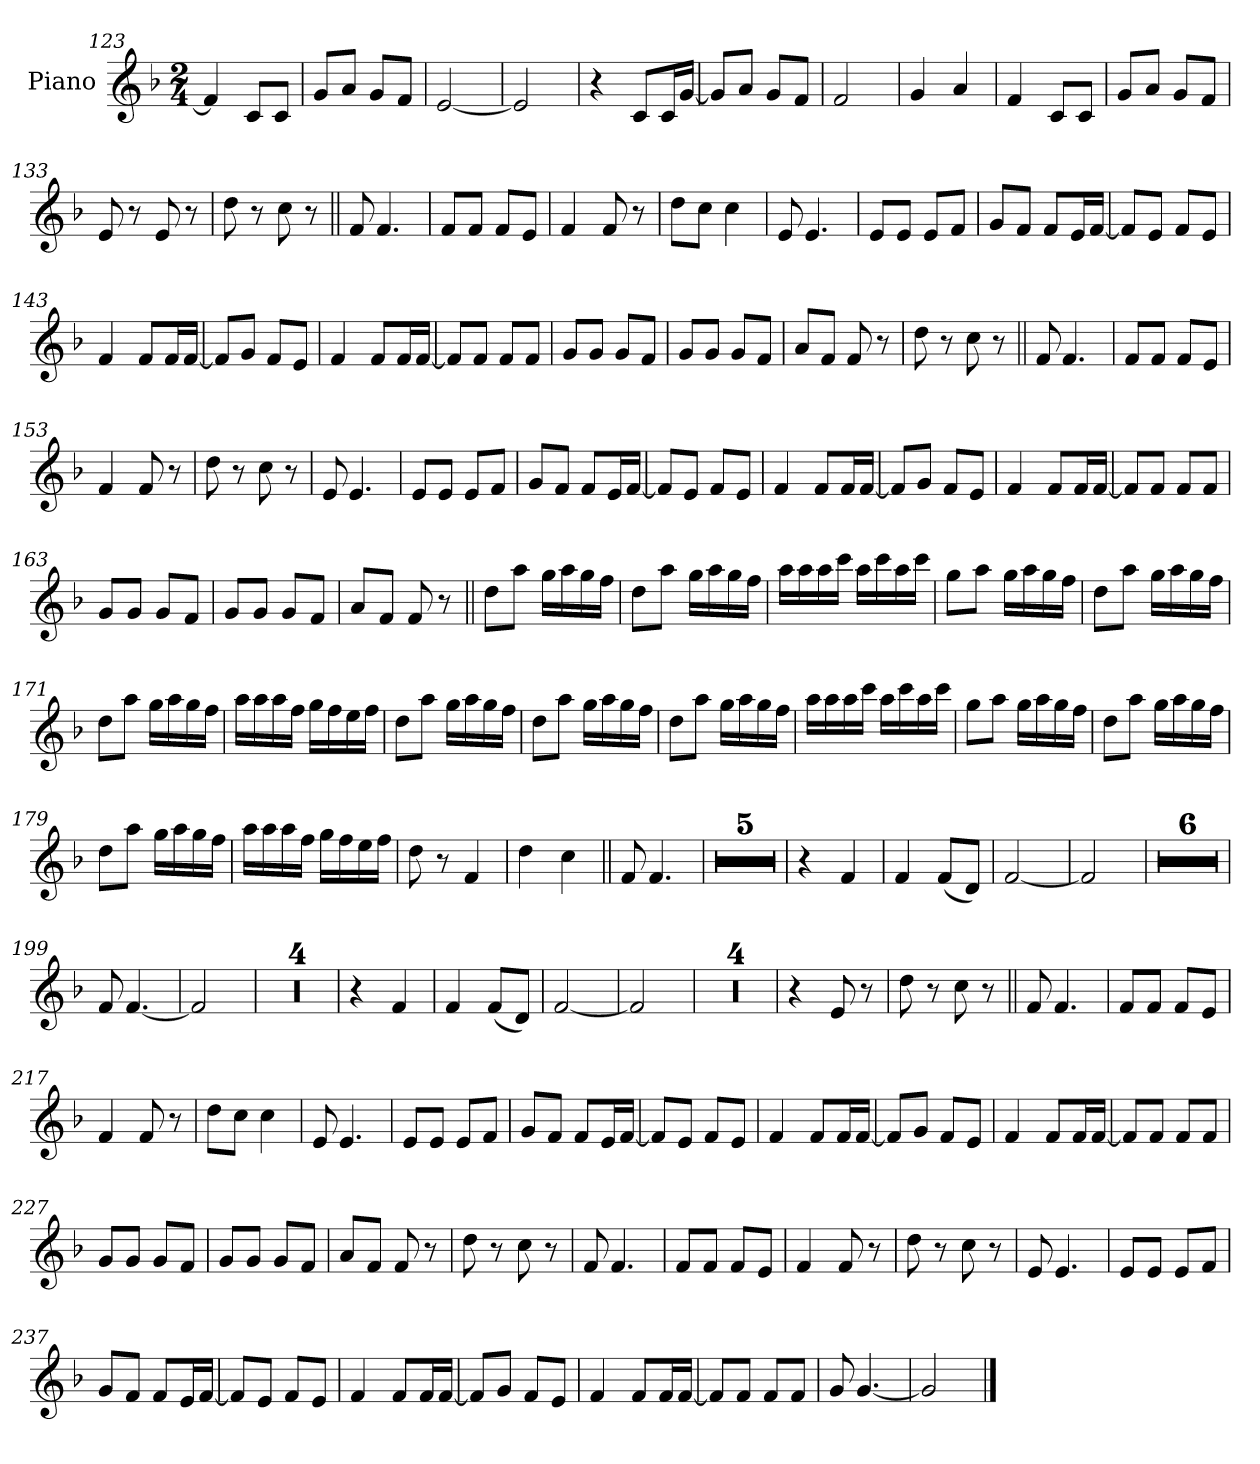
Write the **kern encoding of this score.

**kern
*part1
*staff1
*I"Piano
*I'Pno.
*clefG2
*k[b-]
*M2/4
=123
4f]
8cL
8cJ
=124
8gL
8aJ
8gL
8fJ
=125
[2e
=126
2e]
=127
4r
8cL
16cL
[16gJJ
=128
8gL]
8aJ
8gL
8fJ
=129
2f
=130
4g
4a
=131
4f
8cL
8cJ
=132
8gL
8aJ
8gL
8fJ
=133
8e
8r
8e
8r
=134
8dd
8r
8cc
8r
=135||
8f
4.f
=136
8fL
8fJ
8fL
8eJ
=137
4f
8f
8r
=138
8ddL
8ccJ
4cc
=139
8e
4.e
=140
8eL
8eJ
8eL
8fJ
=141
8gL
8fJ
8fL
16eL
[16fJJ
=142
8fL]
8eJ
8fL
8eJ
=143
4f
8fL
16fL
[16fJJ
=144
8fL]
8gJ
8fL
8eJ
=145
4f
8fL
16fL
[16fJJ
=146
8fL]
8fJ
8fL
8fJ
=147
8gL
8gJ
8gL
8fJ
=148
8gL
8gJ
8gL
8fJ
=149
8aL
8fJ
8f
8r
=150
8dd
8r
8cc
8r
=151||
8f
4.f
=152
8fL
8fJ
8fL
8eJ
=153
4f
8f
8r
=154
8dd
8r
8cc
8r
=155
8e
4.e
=156
8eL
8eJ
8eL
8fJ
=157
8gL
8fJ
8fL
16eL
[16fJJ
=158
8fL]
8eJ
8fL
8eJ
=159
4f
8fL
16fL
[16fJJ
=160
8fL]
8gJ
8fL
8eJ
=161
4f
8fL
16fL
[16fJJ
=162
8fL]
8fJ
8fL
8fJ
=163
8gL
8gJ
8gL
8fJ
=164
8gL
8gJ
8gL
8fJ
=165
8aL
8fJ
8f
8r
=166||
8dd!L
8aa!J
16gg!LL
16aa!
16gg!
16ff!JJ
=167
8dd!L
8aa!J
16gg!LL
16aa!
16gg!
16ff!JJ
=168
16aa!LL
16aa!
16aa!
16ccc!JJ
16aa!LL
16ccc!
16aa!
16ccc!JJ
=169
8gg!L
8aa!J
16gg!LL
16aa!
16gg!
16ff!JJ
=170
8dd!L
8aa!J
16gg!LL
16aa!
16gg!
16ff!JJ
=171
8dd!L
8aa!J
16gg!LL
16aa!
16gg!
16ff!JJ
=172
16aa!LL
16aa!
16aa!
16ff!JJ
16gg!LL
16ff!
16ee!
16ff!JJ
=173
8dd!L
8aa!J
16gg!LL
16aa!
16gg!
16ff!JJ
=174
8dd!L
8aa!J
16gg!LL
16aa!
16gg!
16ff!JJ
=175
8dd!L
8aa!J
16gg!LL
16aa!
16gg!
16ff!JJ
=176
16aa!LL
16aa!
16aa!
16ccc!JJ
16aa!LL
16ccc!
16aa!
16ccc!JJ
=177
8gg!L
8aa!J
16gg!LL
16aa!
16gg!
16ff!JJ
=178
8dd!L
8aa!J
16gg!LL
16aa!
16gg!
16ff!JJ
=179
8dd!L
8aa!J
16gg!LL
16aa!
16gg!
16ff!JJ
=180
16aa!LL
16aa!
16aa!
16ff!JJ
16gg!LL
16ff!
16ee!
16ff!JJ
=181
8dd!
8r
4f
=182
4dd
4cc
=183||
8f
4.f
=184
2r
=185
2r
=186
2r
=187
2r
=188
2r
=189
4r
4f
=190
4f
(<8fL
8dJ)
=191
[2f
=192
2f]
=193
2r
=194
2r
=195
2r
=196
2r
=197
2r
=198
2r
=199
8f
[4.f
=200
2f]
=201
2r
=202
2r
=203
2r
=204
2r
=205
4r
4f
=206
4f
(<8fL
8dJ)
=207
[2f
=208
2f]
=209
2r
=210
2r
=211
2r
=212
2r
=213
4r
8e
8r
=214
8dd
8r
8cc
8r
=215||
8f
4.f
=216
8fL
8fJ
8fL
8eJ
=217
4f
8f
8r
=218
8ddL
8ccJ
4cc
=219
8e
4.e
=220
8eL
8eJ
8eL
8fJ
=221
8gL
8fJ
8fL
16eL
[16fJJ
=222
8fL]
8eJ
8fL
8eJ
=223
4f
8fL
16fL
[16fJJ
=224
8fL]
8gJ
8fL
8eJ
=225
4f
8fL
16fL
[16fJJ
=226
8fL]
8fJ
8fL
8fJ
=227
8gL
8gJ
8gL
8fJ
=228
8gL
8gJ
8gL
8fJ
=229
8aL
8fJ
8f
8r
=230
8dd
8r
8cc
8r
=231
8f
4.f
=232
8fL
8fJ
8fL
8eJ
=233
4f
8f
8r
=234
8dd
8r
8cc
8r
=235
8e
4.e
=236
8eL
8eJ
8eL
8fJ
=237
8gL
8fJ
8fL
16eL
[16fJJ
=238
8fL]
8eJ
8fL
8eJ
=239
4f
8fL
16fL
[16fJJ
=240
8fL]
8gJ
8fL
8eJ
=241
4f
8fL
16fL
[16fJJ
=242
8fL]
8fJ
8fL
8fJ
=243
8g
[4.g
=244
2g]
==
*-
